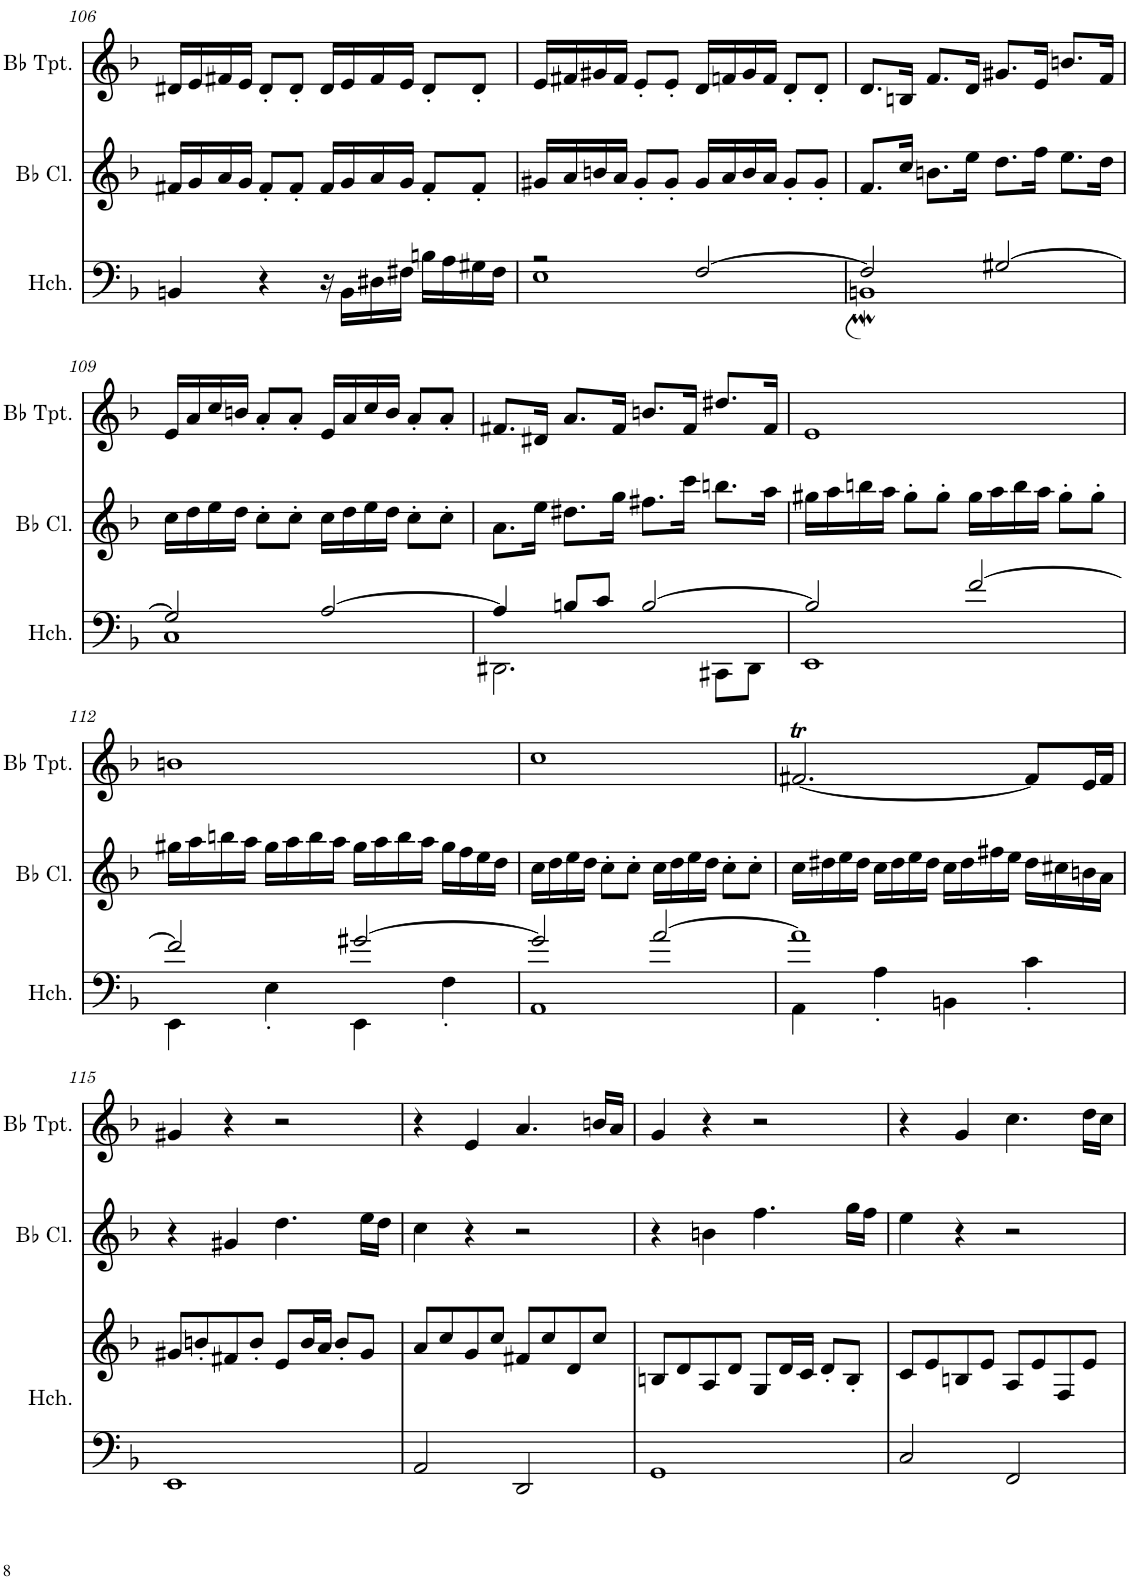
**kern	**kern	**kern	**kern
*part3	*part3	*part2	*part1
*staff4	*staff3	*staff2	*staff1
*I"Harpsichord	*	*I"Bb Clarinet	*I"Bb Trumpet
*I'Hch.	*	*I'Bb Cl.	*I'Bb Tpt.
!!LO:PB:g=z
*clefF4	*clefG2	*clefG2	*clefG2
*	*	*ITrd1c2	*ITrd1c2
*k[b-]	*k[b-]	*k[b-]	*k[b-]
*M4/4	*M4/4	*M4/4	*M4/4
=106	=106	=106	=106
4BBn/	1r	16f#X/LL	16d#X/LL
.	.	16g/	16e/
.	.	16a/	16f#X/
.	.	16g/JJ	16e/JJ
4r	.	8f#'/L	8d#'/L
.	.	8f#'/J	8d#'/J
16r	.	16f#/LL	16d#/LL
16BB\LL	.	16g/	16e/
16D#X\	.	16a/	16f#/
16F#X\JJ	.	16g/JJ	16e/JJ
16Bn\LL	.	8f#'/L	8d#'/L
16A\	.	.	.
16G#X\	.	8f#'/J	8d#'/J
16F#\JJ	.	.	.
=107	=107	=107	=107
*^	*	*	*
2r	1E	1r	16g#X/LL	16e/LL
.	.	.	16a/	16f#X/
.	.	.	16bn/	16g#X/
.	.	.	16a/JJ	16f#/JJ
.	.	.	8g#'/L	8e'/L
.	.	.	8g#'/J	8e'/J
[2F/	.	.	16g#/LL	16d/LL
.	.	.	16a/	16fn/
.	.	.	16b/	16g#/
.	.	.	16a/JJ	16f/JJ
.	.	.	8g#'/L	8d'/L
.	.	.	8g#'/J	8d'/J
=108	=108	=108	=108	=108
2F/]	1BBnW	1r	8.f/L	8.d/L
.	.	.	16cc/Jk	16Bn/Jk
.	.	.	8.bn\L	8.f/L
.	.	.	16ee\Jk	16d/Jk
[2G#X/	.	.	8.dd\L	8.g#X/L
.	.	.	16ff\Jk	16e/Jk
.	.	.	8.ee\L	8.bn/L
.	.	.	16dd\Jk	16f/Jk
!!LO:LB:g=z
=109	=109	=109	=109	=109
2G#/]	1C	1r	16cc\LL	16e/LL
.	.	.	16dd\	16a/
.	.	.	16ee\	16cc/
.	.	.	16dd\JJ	16bn/JJ
.	.	.	8cc'\L	8a'/L
.	.	.	8cc'\J	8a'/J
[2A/	.	.	16cc\LL	16e/LL
.	.	.	16dd\	16a/
.	.	.	16ee\	16cc/
.	.	.	16dd\JJ	16b/JJ
.	.	.	8cc'\L	8a'/L
.	.	.	8cc'\J	8a'/J
=110	=110	=110	=110	=110
4A/]	2.DD#X\	1r	8.a\L	8.f#X/L
.	.	.	16ee\Jk	16d#X/Jk
8Bn/L	.	.	8.dd#X\L	8.a/L
8c/J	.	.	.	.
.	.	.	16gg\Jk	16f#/Jk
[2B/	.	.	8.ff#X\L	8.bn/L
.	.	.	16ccc\Jk	16f#/Jk
.	8CC#X\L	.	8.bbn\L	8.dd#X/L
.	8DD#\J	.	.	.
.	.	.	16aa\Jk	16f#/Jk
=111	=111	=111	=111	=111
2B/]	1EE	1r	16gg#X\LL	1e
.	.	.	16aa\	.
.	.	.	16bbn\	.
.	.	.	16aa\JJ	.
.	.	.	8gg#'\L	.
.	.	.	8gg#'\J	.
[2f/	.	.	16gg#\LL	.
.	.	.	16aa\	.
.	.	.	16bb\	.
.	.	.	16aa\JJ	.
.	.	.	8gg#'\L	.
.	.	.	8gg#'\J	.
!!LO:LB:g=z
=112	=112	=112	=112	=112
2f/]	4EE\	1r	16gg#X\LL	1bn
.	.	.	16aa\	.
.	.	.	16bbn\	.
.	.	.	16aa\JJ	.
.	4E'\	.	16gg#\LL	.
.	.	.	16aa\	.
.	.	.	16bb\	.
.	.	.	16aa\JJ	.
[2g#X/	4EE\	.	16gg#\LL	.
.	.	.	16aa\	.
.	.	.	16bb\	.
.	.	.	16aa\JJ	.
.	4F'\	.	16gg#\LL	.
.	.	.	16ff\	.
.	.	.	16ee\	.
.	.	.	16dd\JJ	.
=113	=113	=113	=113	=113
2g#/]	1AA	1r	16cc\LL	1cc
.	.	.	16dd\	.
.	.	.	16ee\	.
.	.	.	16dd\JJ	.
.	.	.	8cc'\L	.
.	.	.	8cc'\J	.
[2a/	.	.	16cc\LL	.
.	.	.	16dd\	.
.	.	.	16ee\	.
.	.	.	16dd\JJ	.
.	.	.	8cc'\L	.
.	.	.	8cc'\J	.
=114	=114	=114	=114	=114
1a]	4AA\	1r	16cc\LL	[2.f#Xt/
.	.	.	16dd#X\	.
.	.	.	16ee\	.
.	.	.	16dd#\JJ	.
.	4A'\	.	16cc\LL	.
.	.	.	16dd#\	.
.	.	.	16ee\	.
.	.	.	16dd#\JJ	.
.	4BBn\	.	16cc\LL	.
.	.	.	16dd#\	.
.	.	.	16ff#X\	.
.	.	.	16ee\JJ	.
.	4c'\	.	16dd#\LL	8f#/L]
.	.	.	16cc#X\	.
.	.	.	16bn\	16e/L
.	.	.	16a\JJ	16f#/JJ
*v	*v	*	*	*
!!LO:LB:g=z
=115	=115	=115	=115
1EE	8g#X/L	4r	4g#X/
.	8bn'/	.	.
.	8f#X/	4g#X/	4r
.	8b'/J	.	.
.	8e/L	4.dd\	2r
.	16b/L	.	.
.	16a/JJ	.	.
.	8b'/L	.	.
.	8g#/J	16ee\LL	.
.	.	16dd\JJ	.
=116	=116	=116	=116
2AA/	8a/L	4cc\	4r
.	8cc/	.	.
.	8g/	4r	4e/
.	8cc/J	.	.
2DD/	8f#X/L	2r	4.a/
.	8cc/	.	.
.	8d/	.	.
.	8cc/J	.	16bn/LL
.	.	.	16a/JJ
=117	=117	=117	=117
1GG	8Bn/L	4r	4g/
.	8d/	.	.
.	8A/	4bn\	4r
.	8d/J	.	.
.	8G/L	4.ff\	2r
.	16d/L	.	.
.	16c/JJ	.	.
.	8d'/L	.	.
.	8B'/J	16gg\LL	.
.	.	16ff\JJ	.
=118	=118	=118	=118
2C/	8c/L	4ee\	4r
.	8e/	.	.
.	8Bn/	4r	4g/
.	8e/J	.	.
2FF/	8A/L	2r	4.cc\
.	8e/	.	.
.	8F/	.	.
.	8e/J	.	16dd\LL
.	.	.	16cc\JJ
=	=	=	=
*-	*-	*-	*-
